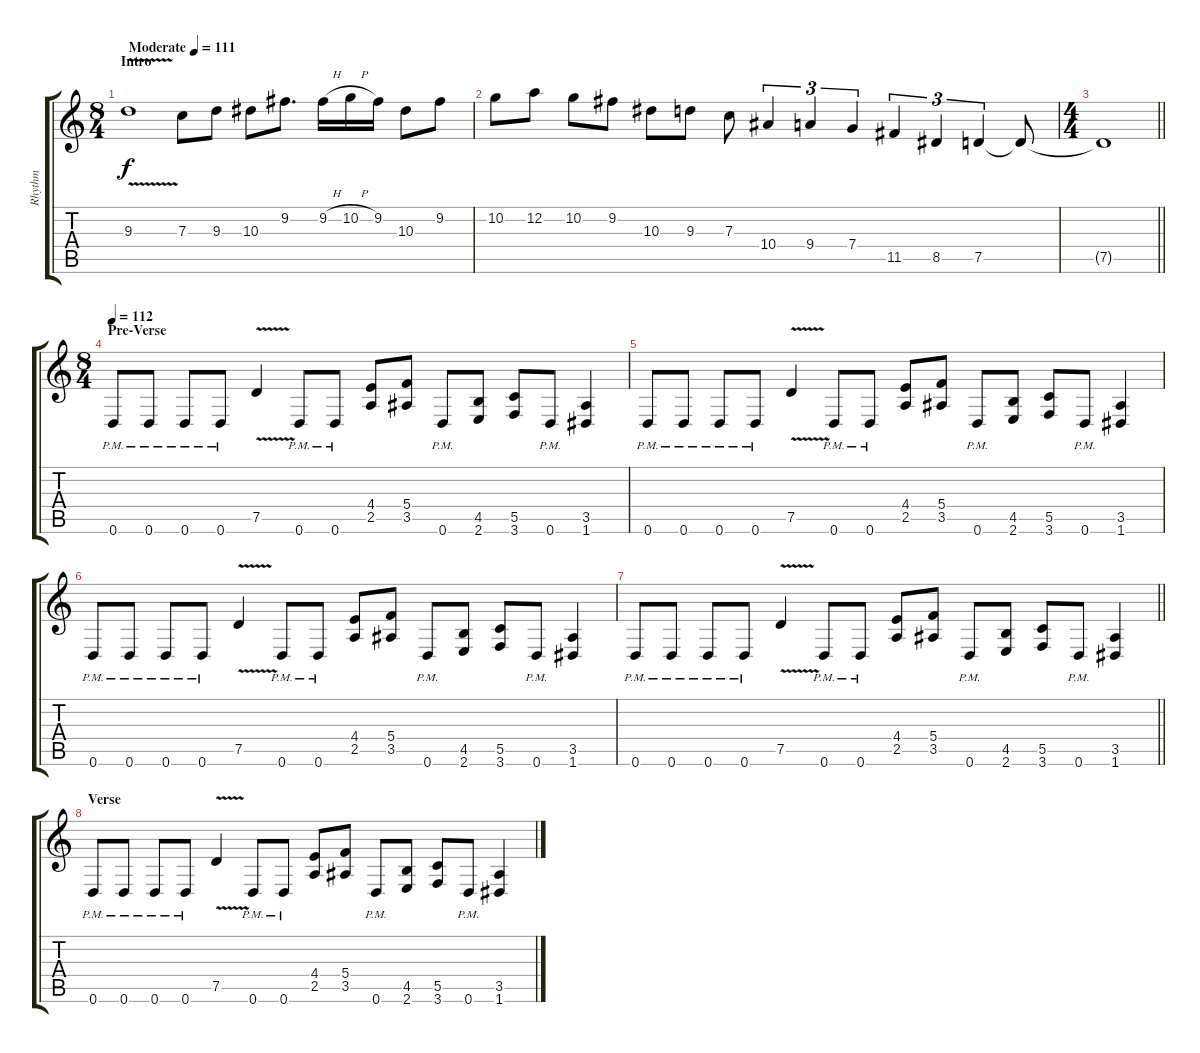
\track ("Rhythm" "Rhythm") {instrument distortionguitar}
\staff {score tabs}
\tuning (D4 A3 F3 C3 G2 D2) {hide}
\ts (8 4)
\section ("" "Intro")
\tempo (111 "Moderate")
\tempo 175
\tempo (111 "Moderate")
\clef g2
\ks c
9.3{v}.1{dy f instrument distortionguitar} 7.3.8 9.3.8 10.3.8 9.2.8{d} 9.2{h}.16 10.2{h}.16 9.2.16 10.3.8 9.2.8 |
10.2.8 12.2.8 10.2.8 9.2.8 10.3.8 9.3.8 7.3.8 10.4.4{tu (3 2)} 9.4.4{tu (3 2)} 7.4.4{tu (3 2)} 11.5.4{tu (3 2)} 8.5.4{tu (3 2)} 7.5.4{tu (3 2)} 7.5{t}.8 |
\ts (4 4)
\barLineRight lightlight
7.5{t}.1 |
\ts (8 4)
\section ("" "Pre-Verse")
\tempo 112
0.6{pm}.8 0.6{pm}.8 0.6{pm}.8 0.6{pm}.8 7.5{v}.4 0.6{pm}.8 0.6{pm}.8 (4.4 2.5).8 (5.4 3.5).8 0.6{pm}.8 (4.5 2.6).8 (5.5 3.6).8 0.6{pm}.8 (3.5 1.6).4 |
0.6{pm}.8 0.6{pm}.8 0.6{pm}.8 0.6{pm}.8 7.5{v}.4 0.6{pm}.8 0.6{pm}.8 (4.4 2.5).8 (5.4 3.5).8 0.6{pm}.8 (4.5 2.6).8 (5.5 3.6).8 0.6{pm}.8 (3.5 1.6).4 |
0.6{pm}.8 0.6{pm}.8 0.6{pm}.8 0.6{pm}.8 7.5{v}.4 0.6{pm}.8 0.6{pm}.8 (4.4 2.5).8 (5.4 3.5).8 0.6{pm}.8 (4.5 2.6).8 (5.5 3.6).8 0.6{pm}.8 (3.5 1.6).4 |
\barLineRight lightlight
0.6{pm}.8 0.6{pm}.8 0.6{pm}.8 0.6{pm}.8 7.5{v}.4 0.6{pm}.8 0.6{pm}.8 (4.4 2.5).8 (5.4 3.5).8 0.6{pm}.8 (4.5 2.6).8 (5.5 3.6).8 0.6{pm}.8 (3.5 1.6).4 |
\section ("" "Verse")
0.6{pm}.8 0.6{pm}.8 0.6{pm}.8 0.6{pm}.8 7.5{v}.4 0.6{pm}.8 0.6{pm}.8 (4.4 2.5).8 (5.4 3.5).8 0.6{pm}.8 (4.5 2.6).8 (5.5 3.6).8 0.6{pm}.8 (3.5 1.6).4
